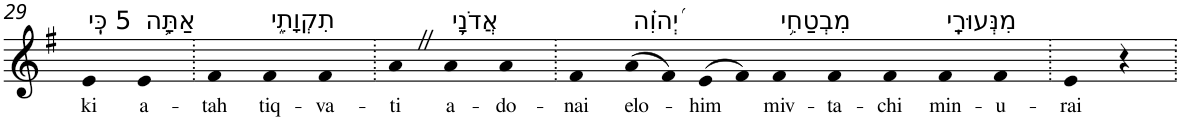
**kern	**text
*part1	*part1
*staff1	*staff1
*I"Piano	*
*I'Pno	*
!!LO:PB:g=z
*clefG2	*
*k[f#]	*
*G:	*
=29	=29
!LO:TX:a:t=5 כִּֽי	!
!	!LO:LY:b
4e	ki
!LO:TX:a:t=אַתָּ֥ה	!
!	!LO:LY:b
4e	a-
=30.	=30.
!	!LO:LY:b
4f#	-tah
!LO:TX:a:t=תִקְוָתִ֑י	!
!	!LO:LY:b
4f#	tiq-
!	!LO:LY:b
4f#	-va-
=31.	=31.
!	!LO:LY:b
4aZ	-ti
!LO:TX:a:t=אֲדֹנָ֥י	!
!	!LO:LY:b
4a	a-
!	!LO:LY:b
4a	-do-
=32.	=32.
!	!LO:LY:b
4f#	-nai
!LO:TX:a:t=יְ֝הוִ֗ה	!
!	!LO:LY:b
(>8a	elo-
8f#)	.
!	!LO:LY:b
(>8e	-him
8f#)	.
!LO:TX:a:t=מִבְטַחִ֥י	!
!	!LO:LY:b
4f#	miv-
!	!LO:LY:b
4f#	-ta-
!	!LO:LY:b
4f#	-chi
!LO:TX:a:t=מִנְּעוּרָֽי	!
!	!LO:LY:b
4f#	min-
!	!LO:LY:b
4f#	-u-
=33.	=33.
!	!LO:LY:b
4e	-rai
4r	.
=.	=.
*-	*-
